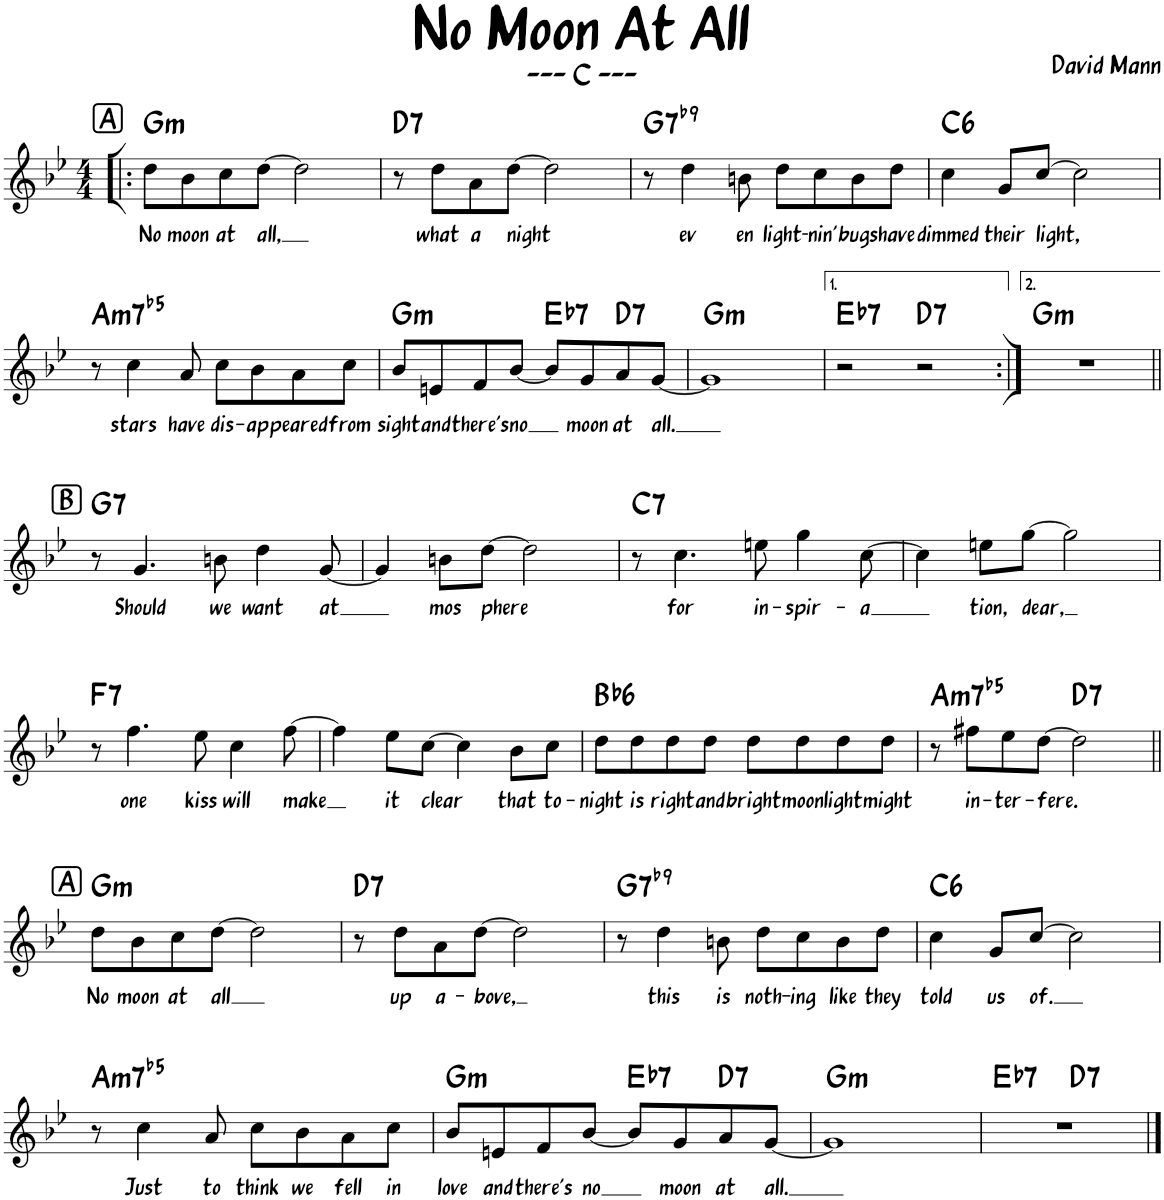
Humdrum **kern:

**kern	**text	**harte
*part1	*part1	*part1
*staff1	*staff1	*
*I"Piano	*	*
*I'Pno.	*	*
*clefG2	*	*
*k[b-e-]	*	*
*M4/4	*	*
!!LO:REH:place=s1:a:rj:fs=14:t=A
=1!|:	=1!|:	=1!|:
!	!LO:LY:b	!LO:H:kt=m
8dd\L	No	G:min
!	!LO:LY:b	!
8b-\	moon	.
!	!LO:LY:b	!
8cc\	at	.
!	!LO:LY:b	!
[8dd\J	all,	.
2dd\]	.	.
=2	=2	=2
!	!	!LO:H:kt=7
8r	.	D:7
!	!LO:LY:b	!
8dd\L	what	.
!	!LO:LY:b	!
8a\	a	.
!	!LO:LY:b	!
[8dd\J	night	.
2dd\]	.	.
=3	=3	=3
!	!	!LO:H:kt=7
8r	.	G:7(b9)
!	!LO:LY:b	!
4dd\	ev	.
!	!LO:LY:b	!
8bn\	-en	.
!	!LO:LY:b	!
8dd\L	light-	.
!	!LO:LY:b	!
8cc\	-nin'	.
!	!LO:LY:b	!
8b\	bugs	.
!	!LO:LY:b	!
8dd\J	have	.
=4	=4	=4
!	!LO:LY:b	!LO:H:kt=6
4cc\	dimmed	C:maj6
!	!LO:LY:b	!
8g/L	their	.
!	!LO:LY:b	!
[8cc/J	light,	.
2cc\]	.	.
!!LO:LB:g=z
=5	=5	=5
!	!	!LO:H:kt=m7b5
8r	.	A:hdim7
!	!LO:LY:b	!
4cc\	stars	.
!	!LO:LY:b	!
8a/	have	.
!	!LO:LY:b	!
8cc\L	dis-	.
!	!LO:LY:b	!
8b-\	-ap-	.
!	!LO:LY:b	!
8a\	-peared	.
!	!LO:LY:b	!
8cc\J	from	.
=6	=6	=6
!	!LO:LY:b	!LO:H:kt=m
8b-/L	sight	G:min
!	!LO:LY:b	!
8en/	and	.
!	!LO:LY:b	!
8f/	there's	.
!	!LO:LY:b	!
[8b-/J	no	.
!	!	!LO:H:kt=7
8b-/L]	.	Eb:7
!	!LO:LY:b	!
8g/	moon	.
!	!LO:LY:b	!LO:H:kt=7
8a/	at	D:7
!	!LO:LY:b	!
[8g/J	all.	.
=7	=7	=7
*^	*	*
!	!	!	!LO:H:kt=m
1g]	2ryy	.	G:min
.	2ryy	.	.
=8	=8	=8	=8
!	!	!	!LO:H:kt=7
*v	*v	*	*
2r	.	Eb:7
!	!	!LO:H:kt=7
2r	.	D:7
=9:|!	=9:|!	=9:|!
!	!	!LO:H:kt=m
1r	.	G:min
!!LO:LB:g=z
!!LO:REH:place=s1:a:rj:fs=14:t=B
=10||	=10||	=10||
!	!	!LO:H:kt=7
8r	.	G:7
!	!LO:LY:b	!
4.g/	Should	.
!	!LO:LY:b	!
8bn\	we	.
!	!LO:LY:b	!
4dd\	want	.
!	!LO:LY:b	!
[8g/	-at	.
=11	=11	=11
4g/]	.	.
!	!LO:LY:b	!
8bn\L	mos	.
!	!LO:LY:b	!
[8dd\J	-phere	.
2dd\]	.	.
=12	=12	=12
!	!	!LO:H:kt=7
8r	.	C:7
!	!LO:LY:b	!
4.cc\	for	.
!	!LO:LY:b	!
8een\	in-	.
!	!LO:LY:b	!
4gg\	-spir-	.
!	!LO:LY:b	!
[8cc\	-a	.
=13	=13	=13
4cc\]	.	.
!	!LO:LY:b	!
8een\L	tion,	.
!	!LO:LY:b	!
[8gg\J	dear,	.
2gg\]	.	.
!!LO:LB:g=z
=14	=14	=14
!	!	!LO:H:kt=7
8r	.	F:7
!	!LO:LY:b	!
4.ff\	one	.
!	!LO:LY:b	!
8ee-\	kiss	.
!	!LO:LY:b	!
4cc\	will	.
!	!LO:LY:b	!
[8ff\	make	.
=15	=15	=15
4ff\]	.	.
!	!LO:LY:b	!
8ee-\L	it	.
!	!LO:LY:b	!
[8cc\J	clear	.
4cc\]	.	.
!	!LO:LY:b	!
8b-\L	that	.
!	!LO:LY:b	!
8cc\J	to-	.
=16	=16	=16
!	!LO:LY:b	!LO:H:kt=6
8dd\L	-night	Bb:maj6
!	!LO:LY:b	!
8dd\	is	.
!	!LO:LY:b	!
8dd\	right	.
!	!LO:LY:b	!
8dd\J	and	.
!	!LO:LY:b	!
8dd\L	bright	.
!	!LO:LY:b	!
8dd\	moon-	.
!	!LO:LY:b	!
8dd\	-light	.
!	!LO:LY:b	!
8dd\J	might	.
=17	=17	=17
!	!	!LO:H:kt=m7b5
8r	.	A:hdim7
!	!LO:LY:b	!
8ff#X\L	in-	.
!	!LO:LY:b	!
8ee-\	-ter-	.
!	!LO:LY:b	!
[8dd\J	-fere.	.
!	!	!LO:H:kt=7
2dd\]	.	D:7
!!LO:LB:g=z
!!LO:REH:place=s1:a:rj:fs=14:t=A
=18||	=18||	=18||
!	!LO:LY:b	!LO:H:kt=m
8dd\L	No	G:min
!	!LO:LY:b	!
8b-\	moon	.
!	!LO:LY:b	!
8cc\	at	.
!	!LO:LY:b	!
[8dd\J	all	.
2dd\]	.	.
=19	=19	=19
!	!	!LO:H:kt=7
8r	.	D:7
!	!LO:LY:b	!
8dd\L	up	.
!	!LO:LY:b	!
8a\	a-	.
!	!LO:LY:b	!
[8dd\J	-bove,	.
2dd\]	.	.
=20	=20	=20
!	!	!LO:H:kt=7
8r	.	G:7(b9)
!	!LO:LY:b	!
4dd\	this	.
!	!LO:LY:b	!
8bn\	is	.
!	!LO:LY:b	!
8dd\L	noth-	.
!	!LO:LY:b	!
8cc\	-ing	.
!	!LO:LY:b	!
8b\	like	.
!	!LO:LY:b	!
8dd\J	they	.
=21	=21	=21
!	!LO:LY:b	!LO:H:kt=6
4cc\	told	C:maj6
!	!LO:LY:b	!
8g/L	us	.
!	!LO:LY:b	!
[8cc/J	of.	.
2cc\]	.	.
!!LO:LB:g=z
=22	=22	=22
!	!	!LO:H:kt=m7b5
8r	.	A:hdim7
!	!LO:LY:b	!
4cc\	Just	.
!	!LO:LY:b	!
8a/	to	.
!	!LO:LY:b	!
8cc\L	think	.
!	!LO:LY:b	!
8b-\	we	.
!	!LO:LY:b	!
8a\	fell	.
!	!LO:LY:b	!
8cc\J	in	.
=23	=23	=23
!	!LO:LY:b	!LO:H:kt=m
8b-/L	love	G:min
!	!LO:LY:b	!
8en/	and	.
!	!LO:LY:b	!
8f/	there's	.
!	!LO:LY:b	!
[8b-/J	no	.
!	!	!LO:H:kt=7
8b-/L]	.	Eb:7
!	!LO:LY:b	!
8g/	moon	.
!	!LO:LY:b	!LO:H:kt=7
8a/	at	D:7
!	!LO:LY:b	!
[8g/J	all.	.
=24	=24	=24
*^	*	*
!	!	!	!LO:H:kt=m
1g]	2ryy	.	G:min
.	2ryy	.	.
=25	=25	=25	=25
!	!	!	!LO:H:kt=7
1r	2ryy	.	Eb:7
!	!	!	!LO:H:kt=7
.	2ryy	.	D:7
*v	*v	*	*
==	==	==
*-	*-	*-
